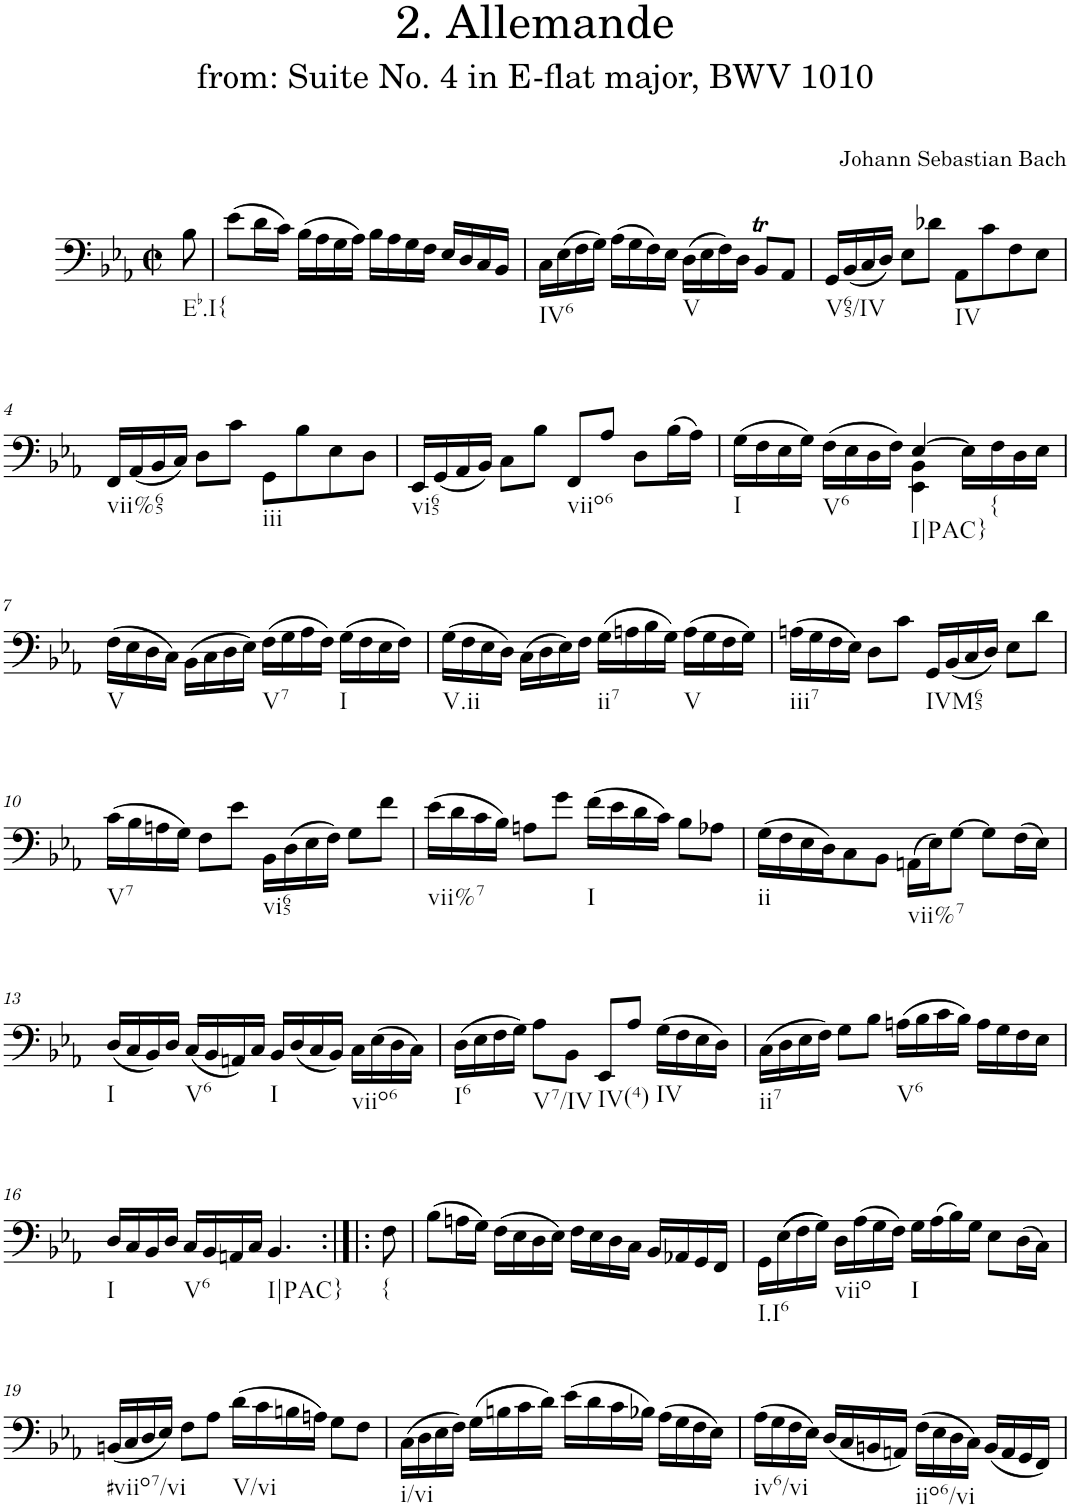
**kern
*part1
*staff1
*I"Piano
*I'Pno.
*clefF4
*k[b-e-a-]
*M2/2
*met(c|)
=
!LO:TX:b:t=Eb.I{
8B-\
=1
(8e-\L
16d\L
16c\JJ)
(16B-\LL
16A-\
16G\
16A-\JJ)
16B-\LL
16A-\
16G\
16F\JJ
16E-/LL
16D/
16C/
16BB-/JJ
=2
!LO:TX:b:t=IV6
16C\LL
(16E-\
16F\
16G\JJ)
(16A-\LL
16G\
16F\)
16E-\JJ
!LO:TX:b:t=V
(16D\LL
16E-\
16F\)
16D\JJ
8BB-T/L
8AA-/J
=3
!LO:TX:b:t=V65/IV
16GG/LL
(16BB-/
16C/
16D/JJ)
8E-\L
8d-X\J
!LO:TX:b:t=IV
8AA-\L
8c\
8F\
8E-\J
!!LO:LB:g=z
=4
!LO:TX:b:t=vii%65
16FF/LL
(16AA-/
16BB-/
16C/JJ)
8D\L
8c\J
!LO:TX:b:t=iii
8GG\L
8B-\
8E-\
8D\J
=5
!LO:TX:b:t=vi65
16EE-/LL
(16GG/
16AA-/
16BB-/JJ)
8C\L
8B-\J
!LO:TX:b:t=viio6
8FF/L
8A-/J
8D\L
(16B-\L
16A-\JJ)
=6
*^
*	*^
!LO:TX:b:t=I	!	!
(16G\LL	2ryy	2ryy
16F\	.	.
16E-\	.	.
16G\JJ)	.	.
!LO:TX:b:t=V6	!	!
(16F\LL	.	.
16E-\	.	.
16D\	.	.
16F\JJ)	.	.
!LO:TX:b:t=I|PAC}	!	!
[4E-/	4BB-\	4EE-\
16E-\LL]	4ryy	4ryy
!LO:TX:b:t={	!	!
16F\	.	.
16D\	.	.
16E-\JJ	.	.
*v	*v	*v
!!LO:LB:g=z
=7
!LO:TX:b:t=V
(16F\LL
16E-\
16D\
16C\JJ)
(16BB-\LL
16C\
16D\
16E-\JJ)
!LO:TX:b:t=V7
(16F\LL
16G\
16A-\
16F\JJ)
!LO:TX:b:t=I
(16G\LL
16F\
16E-\
16F\JJ)
=8
!LO:TX:b:t=V.ii
(16G\LL
16F\
16E-\
16D\JJ)
(16C\LL
16D\
16E-\)
16F\JJ
!LO:TX:b:t=ii7
(16G\LL
16An\
16B-\
16G\JJ)
!LO:TX:b:t=V
(16A\LL
16G\
16F\
16G\JJ)
=9
!LO:TX:b:t=iii7
(16An\LL
16G\
16F\
16E-\JJ)
8D\L
8c\J
!LO:TX:b:t=IVM65
16GG/LL
(16BB-/
16C/
16D/JJ)
8E-\L
8d\J
!!LO:LB:g=z
=10
!LO:TX:b:t=V7
(16c\LL
16B-\
16An\
16G\JJ)
8F\L
8e-\J
!LO:TX:b:t=vi65
16BB-\LL
(16D\
16E-\
16F\JJ)
8G\L
8f\J
=11
!LO:TX:b:t=vii%7
(16e-\LL
16d\
16c\
16B-\JJ)
8An\L
8g\J
!LO:TX:b:t=I
(16f\LL
16e-\
16d\
16c\JJ)
8B-\L
8A-X\J
=12
!LO:TX:b:t=ii
(16G\LL
16F\
16E-\
16D\J)
8C\
8BB-\J
!LO:TX:b:t=vii%7
(16AAn\LL
16E-\J)
[8G\J
8G\L]
(16F\L
16E-\JJ)
!!LO:LB:g=z
=13
!LO:TX:b:t=I
(16D/LL
16C/
16BB-/)
16D/JJ
!LO:TX:b:t=V6
(16C/LL
16BB-/
16AAn/)
16C/JJ
!LO:TX:b:t=I
16BB-/LL
(16D/
16C/
16BB-/JJ)
!LO:TX:b:t=viio6
16C\LL
(16E-\
16D\
16C\JJ)
=14
!LO:TX:b:t=I6
(16D\LL
16E-\
16F\
16G\JJ)
!LO:TX:b:t=V7/IV
8A-\L
8BB-\J
!LO:TX:b:t=IV(4)
8EE-/L
8A-/J
!LO:TX:b:t=IV
(16G\LL
16F\
16E-\
16D\JJ)
=15
!LO:TX:b:t=ii7
(16C\LL
16D\
16E-\
16F\JJ)
8G\L
8B-\J
!LO:TX:b:t=V6
(16An\LL
16B-\
16c\
16B-\JJ)
16A\LL
16G\
16F\
16E-\JJ
!!LO:LB:g=z
=16
!LO:TX:b:t=I
16D/LL
16C/
16BB-/
16D/JJ
!LO:TX:b:t=V6
16C/LL
16BB-/
16AAn/
16C/JJ
!LO:TX:b:t=I|PAC}
4.BB-/
!LO:TX:b:t={
8F\
=17
(8B-\L
16An\L
16G\JJ)
(16F\LL
16E-\
16D\
16E-\JJ)
16F\LL
16E-\
16D\
16C\JJ
16BB-/LL
16AA-X/
16GG/
16FF/JJ
=18
!LO:TX:b:t=I.I6
16GG\LL
((16E-\
16F\
16G\JJ))
!LO:TX:b:t=viio
16D\LL
(16A-\
16G\
16F\JJ)
!LO:TX:b:t=I
16G\LL
(16A-\
16B-\)
16G\JJ
8E-\L
(16D\L
16C\JJ)
!!LO:LB:g=z
=19
!LO:TX:b:t=#viio7/vi
(16BBn/LL
16C/
16D/
16E-/JJ)
8F\L
8A-\J
!LO:TX:b:t=V/vi
(16d\LL
16c\
16Bn\
16An\JJ)
8G\L
8F\J
=20
!LO:TX:b:t=i/vi
(16C\LL
16D\
16E-\
16F\JJ)
(16G\LL
16Bn\
16c\
16d\JJ)
(16e-\LL
16d\
16c\
16B-X\JJ)
(16A-\LL
16G\
16F\
16E-\JJ)
=21
!LO:TX:b:t=iv6/vi
(16A-\LL
16G\
16F\
16E-\JJ)
(16D/LL
16C/
16BBn/
16AAn/JJ)
!LO:TX:b:t=iio6/vi
(16F\LL
16E-\
16D\
16C\JJ)
(16BB/LL
16AA/
16GG/
16FF/JJ)
=
*-
